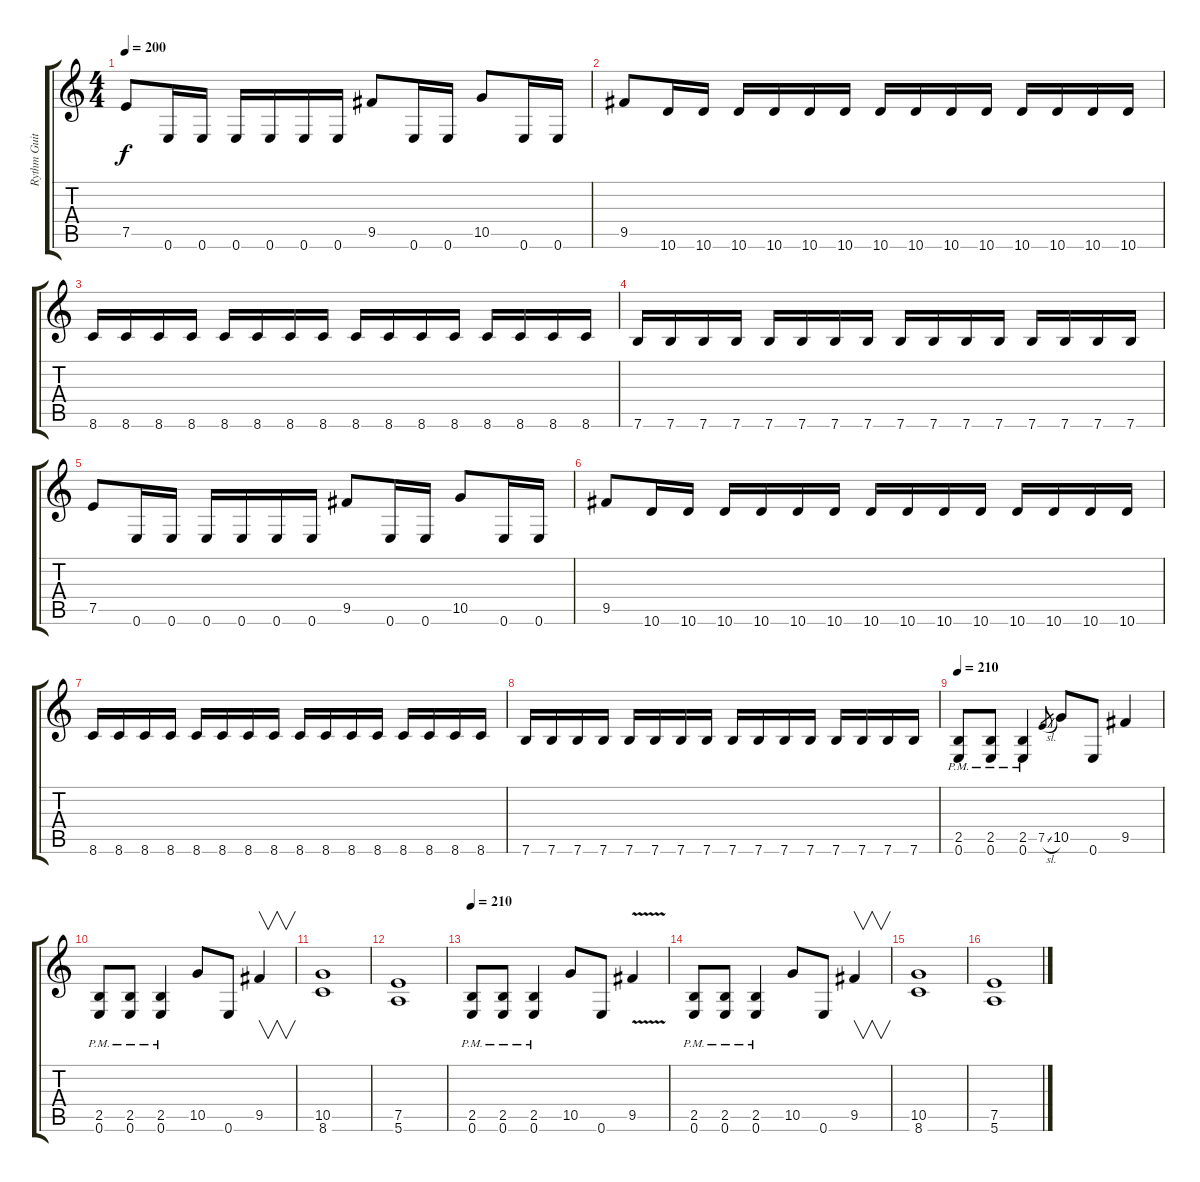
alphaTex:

\track ("Rythm Guitar" "Rythm Guit") {instrument distortionguitar}
\staff {score tabs}
\tuning (E4 B3 G3 D3 A2 E2) {hide}
\ts (4 4)
\tempo 200
\clef g2
\ks c
7.5.8{dy f} 0.6.16 0.6.16 0.6.16 0.6.16 0.6.16 0.6.16 9.5.8 0.6.16 0.6.16 10.5.8 0.6.16 0.6.16 |
9.5.8 10.6.16 10.6.16 10.6.16 10.6.16 10.6.16 10.6.16 10.6.16 10.6.16 10.6.16 10.6.16 10.6.16 10.6.16 10.6.16 10.6.16 |
8.6.16 8.6.16 8.6.16 8.6.16 8.6.16 8.6.16 8.6.16 8.6.16 8.6.16 8.6.16 8.6.16 8.6.16 8.6.16 8.6.16 8.6.16 8.6.16 |
7.6.16 7.6.16 7.6.16 7.6.16 7.6.16 7.6.16 7.6.16 7.6.16 7.6.16 7.6.16 7.6.16 7.6.16 7.6.16 7.6.16 7.6.16 7.6.16 |
7.5.8 0.6.16 0.6.16 0.6.16 0.6.16 0.6.16 0.6.16 9.5.8 0.6.16 0.6.16 10.5.8 0.6.16 0.6.16 |
9.5.8 10.6.16 10.6.16 10.6.16 10.6.16 10.6.16 10.6.16 10.6.16 10.6.16 10.6.16 10.6.16 10.6.16 10.6.16 10.6.16 10.6.16 |
8.6.16 8.6.16 8.6.16 8.6.16 8.6.16 8.6.16 8.6.16 8.6.16 8.6.16 8.6.16 8.6.16 8.6.16 8.6.16 8.6.16 8.6.16 8.6.16 |
7.6.16 7.6.16 7.6.16 7.6.16 7.6.16 7.6.16 7.6.16 7.6.16 7.6.16 7.6.16 7.6.16 7.6.16 7.6.16 7.6.16 7.6.16 7.6.16 |
\tempo 210
(2.5{pm} 0.6).8 (2.5{pm} 0.6).8 (2.5{pm} 0.6).4 7.5{sl}.8{gr} 10.5.8 0.6.8 9.5.4 |
(2.5{pm} 0.6).8 (2.5{pm} 0.6).8 (2.5{pm} 0.6).4 10.5.8 0.6.8 9.5.4{v} |
(10.5 8.6).1 |
(7.5 5.6).1 |
\tempo 210
(2.5{pm} 0.6).8 (2.5{pm} 0.6).8 (2.5{pm} 0.6).4 10.5.8 0.6.8 9.5{v}.4 |
(2.5{pm} 0.6).8 (2.5{pm} 0.6).8 (2.5{pm} 0.6).4 10.5.8 0.6.8 9.5.4{v} |
(10.5 8.6).1 |
(7.5 5.6).1
